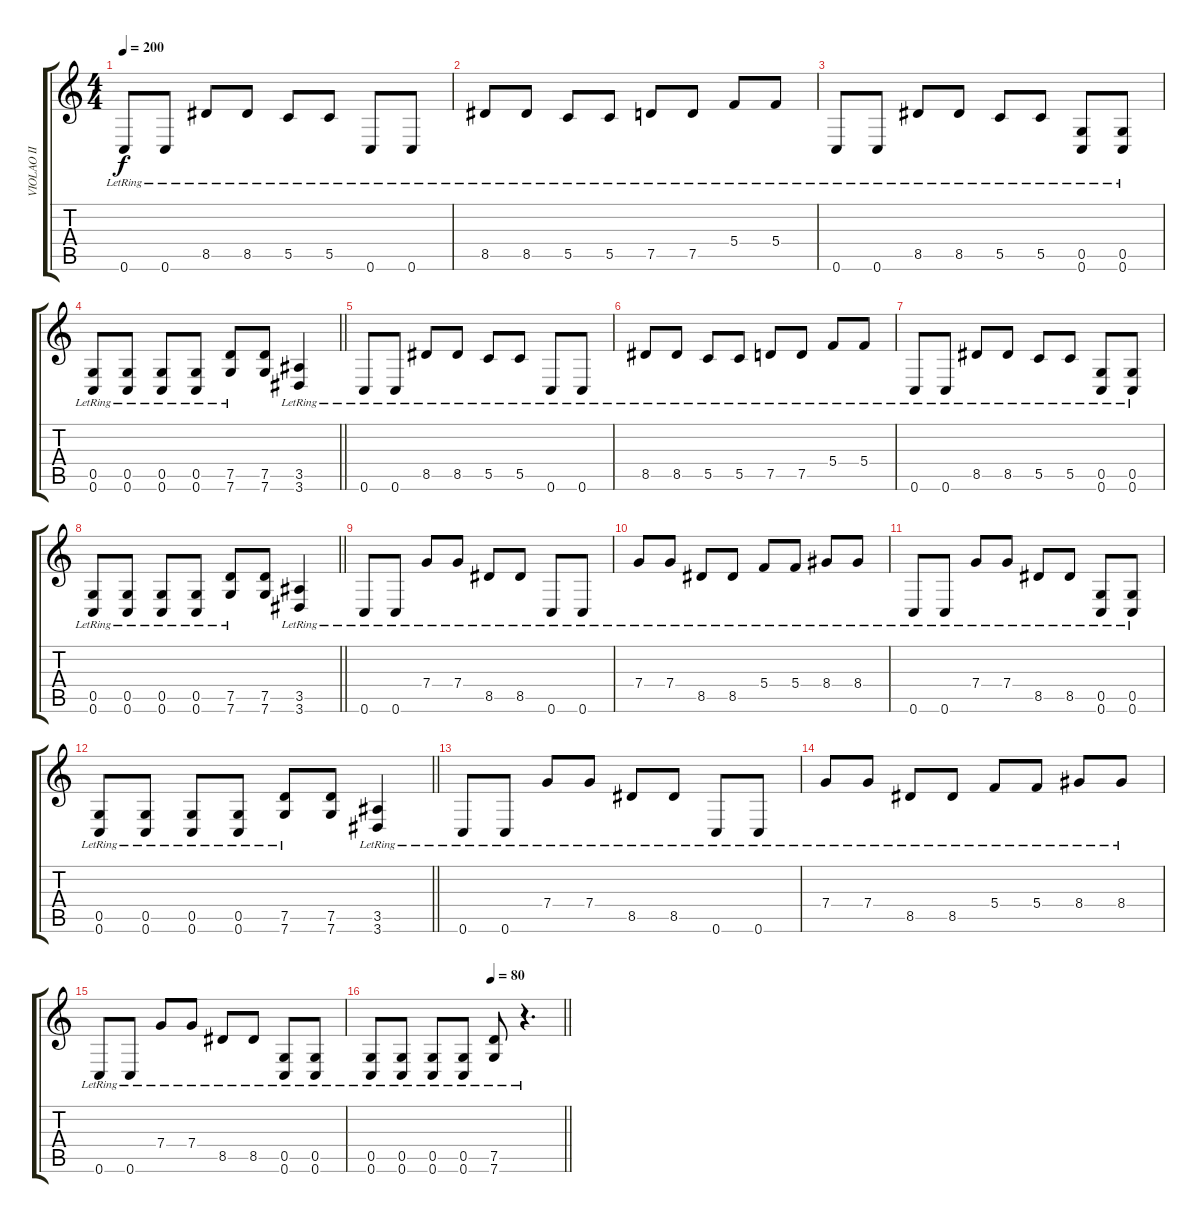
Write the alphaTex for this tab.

\track ("VIOLAO II" "VIOLAO II") {instrument electricguitarjazz}
\staff {score tabs}
\tuning (D4 A3 F3 C3 G2 C2) {hide}
\ts (4 4)
\section ("" "")
\tempo 200
\clef g2
\ks c
0.6{lr}.8{dy f} 0.6{lr}.8 8.5{lr}.8 8.5{lr}.8 5.5{lr}.8 5.5{lr}.8 0.6{lr}.8 0.6{lr}.8 |
8.5{lr}.8 8.5{lr}.8 5.5{lr}.8 5.5{lr}.8 7.5{lr}.8 7.5{lr}.8 5.4{lr}.8 5.4{lr}.8 |
0.6{lr}.8 0.6{lr}.8 8.5{lr}.8 8.5{lr}.8 5.5{lr}.8 5.5{lr}.8 (0.5{lr} 0.6{lr}).8 (0.5{lr} 0.6{lr}).8 |
\barLineRight lightlight
(0.5{lr} 0.6{lr}).8 (0.5{lr} 0.6{lr}).8 (0.5{lr} 0.6{lr}).8 (0.5{lr} 0.6{lr}).8 (7.5{lr} 7.6{lr}).8 (7.5 7.6).8 (3.5{lr} 3.6{lr}).4 |
0.6{lr}.8 0.6{lr}.8 8.5{lr}.8 8.5{lr}.8 5.5{lr}.8 5.5{lr}.8 0.6{lr}.8 0.6{lr}.8 |
8.5{lr}.8 8.5{lr}.8 5.5{lr}.8 5.5{lr}.8 7.5{lr}.8 7.5{lr}.8 5.4{lr}.8 5.4{lr}.8 |
0.6{lr}.8 0.6{lr}.8 8.5{lr}.8 8.5{lr}.8 5.5{lr}.8 5.5{lr}.8 (0.5{lr} 0.6{lr}).8 (0.5{lr} 0.6{lr}).8 |
\barLineRight lightlight
(0.5{lr} 0.6{lr}).8 (0.5{lr} 0.6{lr}).8 (0.5{lr} 0.6{lr}).8 (0.5{lr} 0.6{lr}).8 (7.5{lr} 7.6{lr}).8 (7.5 7.6).8 (3.5{lr} 3.6{lr}).4 |
\section ("" "")
0.6{lr}.8 0.6{lr}.8 7.4{lr}.8 7.4{lr}.8 8.5{lr}.8 8.5{lr}.8 0.6{lr}.8 0.6{lr}.8 |
7.4{lr}.8 7.4{lr}.8 8.5{lr}.8 8.5{lr}.8 5.4{lr}.8 5.4{lr}.8 8.4{lr}.8 8.4{lr}.8 |
0.6{lr}.8 0.6{lr}.8 7.4{lr}.8 7.4{lr}.8 8.5{lr}.8 8.5{lr}.8 (0.5{lr} 0.6{lr}).8 (0.5{lr} 0.6{lr}).8 |
\barLineRight lightlight
(0.5{lr} 0.6{lr}).8 (0.5{lr} 0.6{lr}).8 (0.5{lr} 0.6{lr}).8 (0.5{lr} 0.6{lr}).8 (7.5{lr} 7.6{lr}).8 (7.5 7.6).8 (3.5{lr} 3.6{lr}).4 |
0.6{lr}.8 0.6{lr}.8 7.4{lr}.8 7.4{lr}.8 8.5{lr}.8 8.5{lr}.8 0.6{lr}.8 0.6{lr}.8 |
7.4{lr}.8 7.4{lr}.8 8.5{lr}.8 8.5{lr}.8 5.4{lr}.8 5.4{lr}.8 8.4{lr}.8 8.4{lr}.8 |
0.6{lr}.8 0.6{lr}.8 7.4{lr}.8 7.4{lr}.8 8.5{lr}.8 8.5{lr}.8 (0.5{lr} 0.6{lr}).8 (0.5{lr} 0.6{lr}).8 |
\tempo (80 0.625)
\barLineRight lightlight
(0.5{lr} 0.6{lr}).8 (0.5{lr} 0.6{lr}).8 (0.5{lr} 0.6{lr}).8 (0.5{lr} 0.6{lr}).8 (7.5{lr} 7.6{lr}).8 r.4{d}
